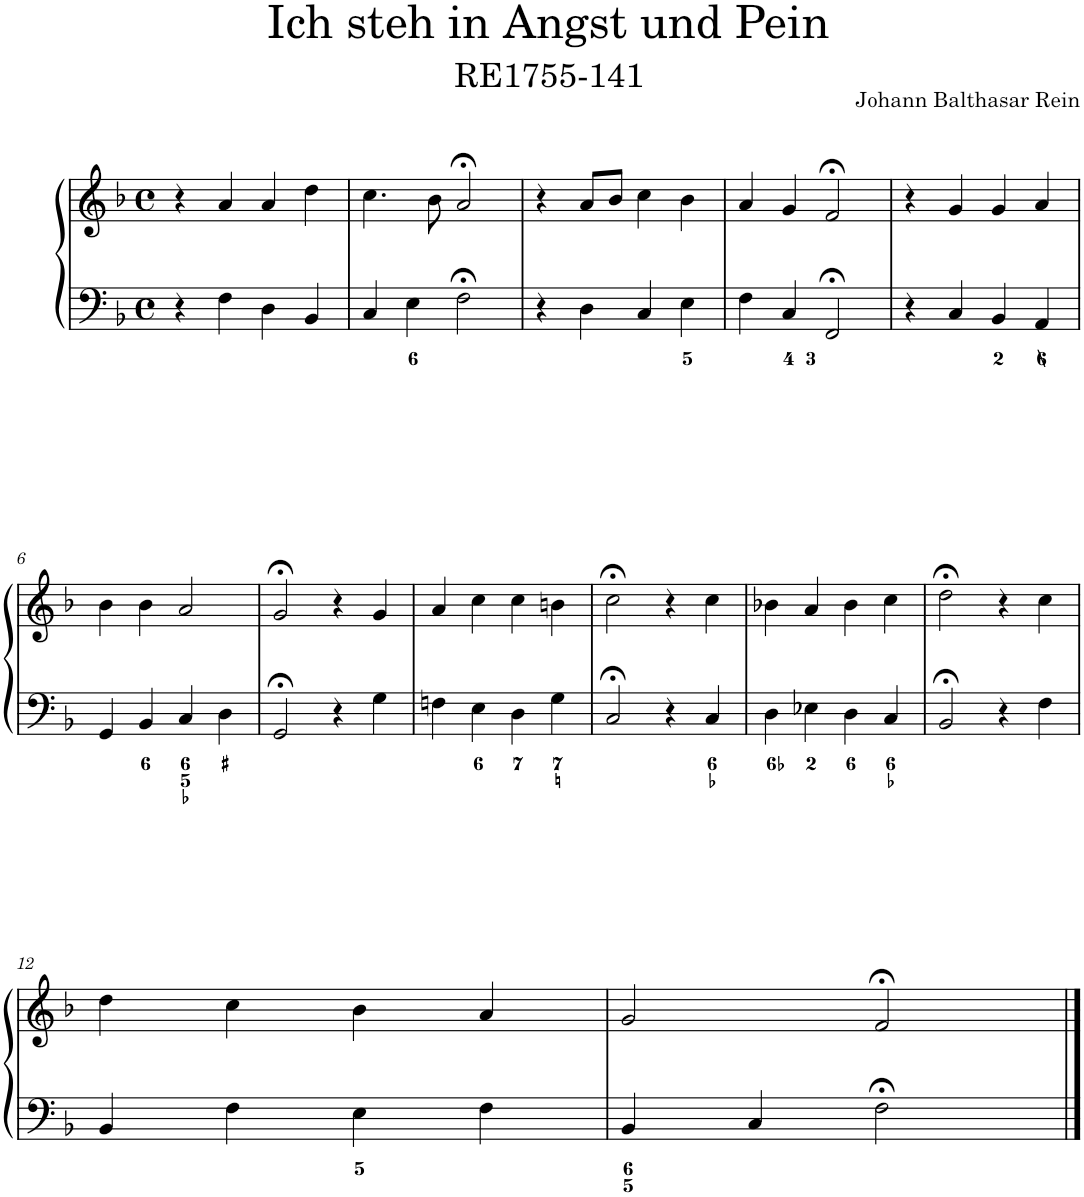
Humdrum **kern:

**kern	**kern
*part1	*part1
*staff2	*staff1
*I"Piano	*
*I'Pno.	*
*clefF4	*clefG2
*k[b-]	*k[b-]
*M4/4	*M4/4
*met(c)	*met(c)
=1	=1
4r	4r
4F\	4a/
4D\	4a/
4BB-/	4dd\
=2	=2
4C/	4.cc\
4E\	.
.	8b-\
2F;<\	2a;</
=3	=3
4r	4r
4D\	8a/L
.	8b-/J
4C/	4cc\
4E\	4b-\
=4	=4
4F\	4a/
4C/	4g/
2FF;</	2f;</
=5	=5
4r	4r
4C/	4g/
4BB-/	4g/
4AA/	4a/
!!LO:LB:g=z
=6	=6
4GG/	4b-\
4BB-/	4b-\
4C/	2a/
4D\	.
=7	=7
2GG;</	2g;</
4r	4r
4G\	4g/
=8	=8
4Fn\	4a/
4E\	4cc\
4D\	4cc\
4G\	4bn\
=9	=9
2C;</	2cc;<\
4r	4r
4C/	4cc\
=10	=10
4D\	4b-X\
4E-X\	4a/
4D\	4b-\
4C/	4cc\
=11	=11
2BB-;</	2dd;<\
4r	4r
4F\	4cc\
!!LO:LB:g=z
=12	=12
4BB-/	4dd\
4F\	4cc\
4E\	4b-\
4F\	4a/
=13	=13
4BB-/	2g/
4C/	.
2F;<\	2f;</
==	==
*-	*-
